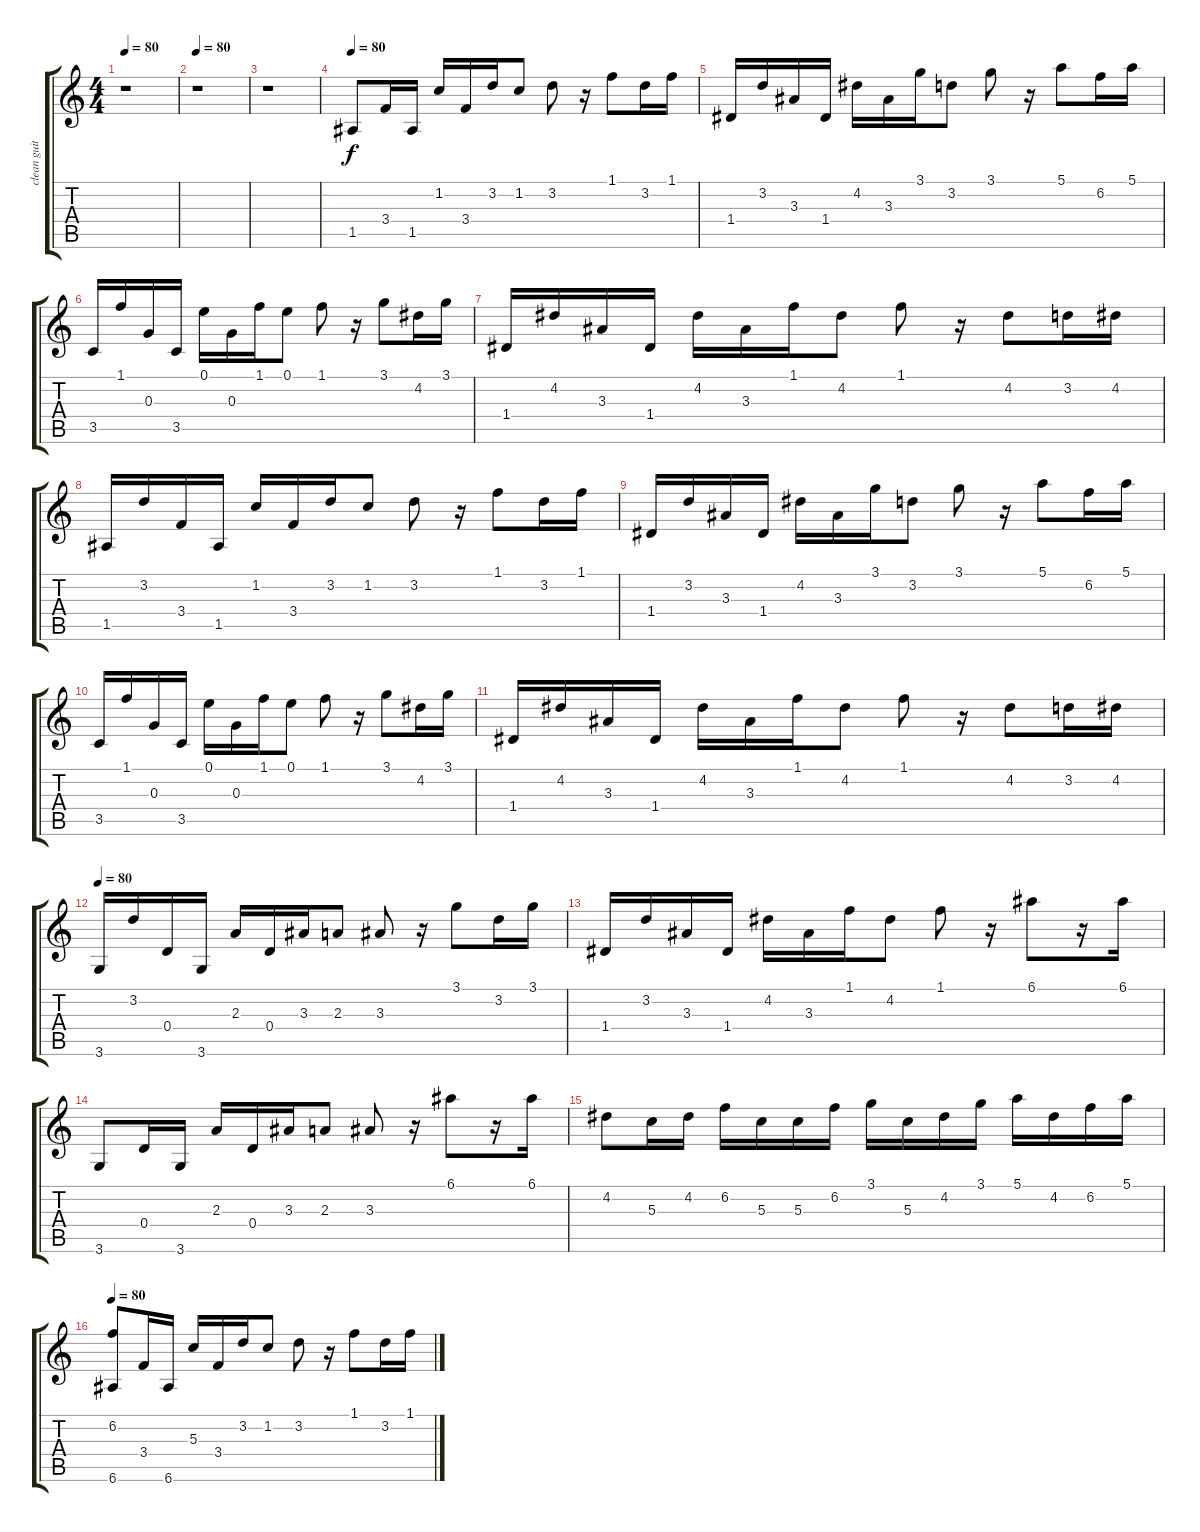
\track ("clean guitar" "clean guit") {instrument electricguitarclean}
\staff {score tabs}
\tuning (E4 B3 G3 D3 A2 E2) {hide}
\ts (4 4)
\tempo 80
\clef g2
\ks c
r.1{dy f instrument electricguitarclean} |
\tempo 80
r.1 |
r.1 |
\tempo 80
1.5.8 3.4.16 1.5.16 1.2.16 3.4.16 3.2.16 1.2.8 3.2.8 r.16 1.1.8 3.2.16 1.1.16 |
1.4.16 3.2.16 3.3.16 1.4.16 4.2.16 3.3.16 3.1.16 3.2.8 3.1.8 r.16 5.1.8 6.2.16 5.1.16 |
3.5.16 1.1.16 0.3.16 3.5.16 0.1.16 0.3.16 1.1.16 0.1.8 1.1.8 r.16 3.1.8 4.2.16 3.1.16 |
1.4.16 4.2.16 3.3.16 1.4.16 4.2.16 3.3.16 1.1.16 4.2.8 1.1.8 r.16 4.2.8 3.2.16 4.2.16 |
1.5.16 3.2.16 3.4.16 1.5.16 1.2.16 3.4.16 3.2.16 1.2.8 3.2.8 r.16 1.1.8 3.2.16 1.1.16 |
1.4.16 3.2.16 3.3.16 1.4.16 4.2.16 3.3.16 3.1.16 3.2.8 3.1.8 r.16 5.1.8 6.2.16 5.1.16 |
3.5.16 1.1.16 0.3.16 3.5.16 0.1.16 0.3.16 1.1.16 0.1.8 1.1.8 r.16 3.1.8 4.2.16 3.1.16 |
1.4.16 4.2.16 3.3.16 1.4.16 4.2.16 3.3.16 1.1.16 4.2.8 1.1.8 r.16 4.2.8 3.2.16 4.2.16 |
\tempo 80
3.6.16 3.2.16 0.4.16 3.6.16 2.3.16 0.4.16 3.3.16 2.3.8 3.3.8 r.16 3.1.8 3.2.16 3.1.16 |
1.4.16 3.2.16 3.3.16 1.4.16 4.2.16 3.3.16 1.1.16 4.2.8 1.1.8 r.16 6.1.8 r.16 6.1.16 |
3.6.8 0.4.16 3.6.16 2.3.16 0.4.16 3.3.16 2.3.8 3.3.8 r.16 6.1.8 r.16 6.1.16 |
4.2.8 5.3.16 4.2.16 6.2.16 5.3.16 5.3.16 6.2.16 3.1.16 5.3.16 4.2.16 3.1.16 5.1.16 4.2.16 6.2.16 5.1.16 |
\tempo 80
(6.2 6.6).8 3.4.16 6.6.16 5.3.16 3.4.16 3.2.16 1.2.8 3.2.8 r.16 1.1.8 3.2.16 1.1.16
